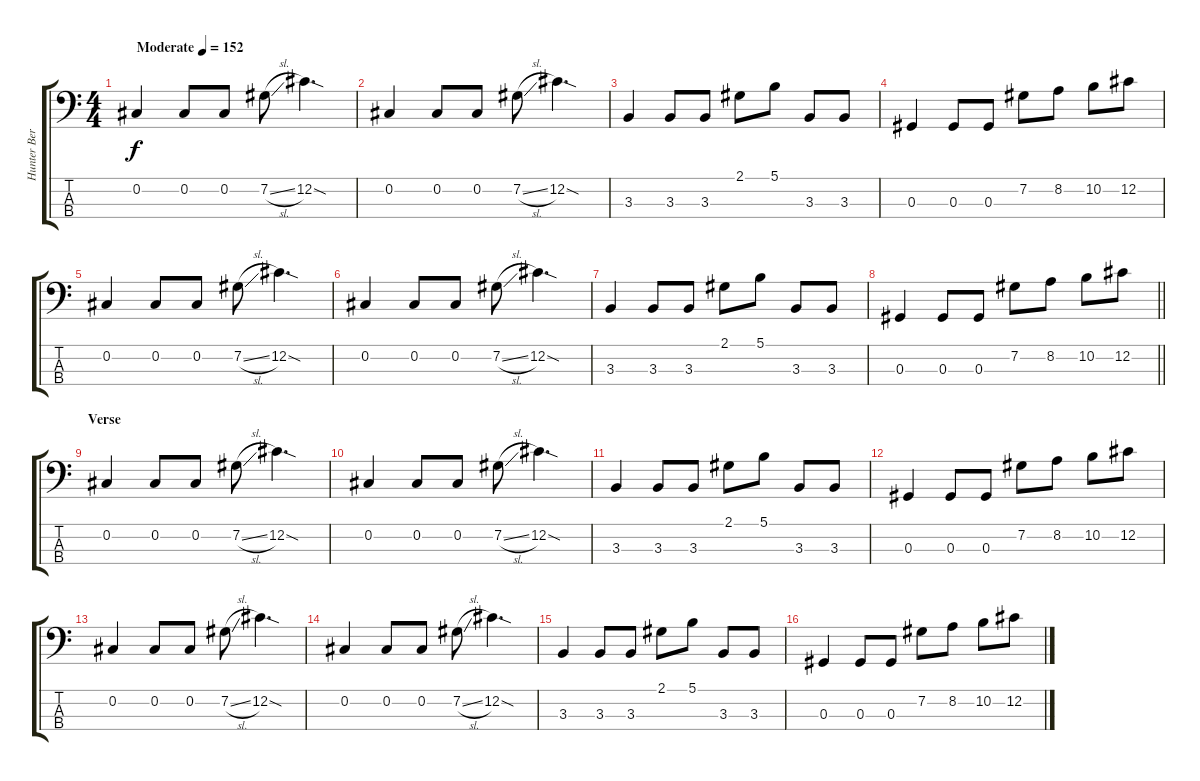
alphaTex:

\track ("Hunter Bergan" "Hunter Ber") {instrument electricbassfinger}
\staff {score tabs}
\tuning (Gb2 Db2 Ab1 Eb1) {hide}
\ts (4 4)
\tempo (152 "Moderate")
\clef f4
\ks c
0.2.4{dy f instrument electricbassfinger} 0.2.8 0.2.8 7.2{sl}.8 12.2{sod}.4{d} |
0.2.4 0.2.8 0.2.8 7.2{sl}.8 12.2{sod}.4{d} |
3.3.4 3.3.8 3.3.8 2.1.8 5.1.8 3.3.8 3.3.8 |
0.3.4 0.3.8 0.3.8 7.2.8 8.2.8 10.2.8 12.2.8 |
0.2.4 0.2.8 0.2.8 7.2{sl}.8 12.2{sod}.4{d} |
0.2.4 0.2.8 0.2.8 7.2{sl}.8 12.2{sod}.4{d} |
3.3.4 3.3.8 3.3.8 2.1.8 5.1.8 3.3.8 3.3.8 |
\barLineRight lightlight
0.3.4 0.3.8 0.3.8 7.2.8 8.2.8 10.2.8 12.2.8 |
\section ("" "Verse")
0.2.4 0.2.8 0.2.8 7.2{sl}.8 12.2{sod}.4{d} |
0.2.4 0.2.8 0.2.8 7.2{sl}.8 12.2{sod}.4{d} |
3.3.4 3.3.8 3.3.8 2.1.8 5.1.8 3.3.8 3.3.8 |
0.3.4 0.3.8 0.3.8 7.2.8 8.2.8 10.2.8 12.2.8 |
0.2.4 0.2.8 0.2.8 7.2{sl}.8 12.2{sod}.4{d} |
0.2.4 0.2.8 0.2.8 7.2{sl}.8 12.2{sod}.4{d} |
3.3.4 3.3.8 3.3.8 2.1.8 5.1.8 3.3.8 3.3.8 |
0.3.4 0.3.8 0.3.8 7.2.8 8.2.8 10.2.8 12.2.8
